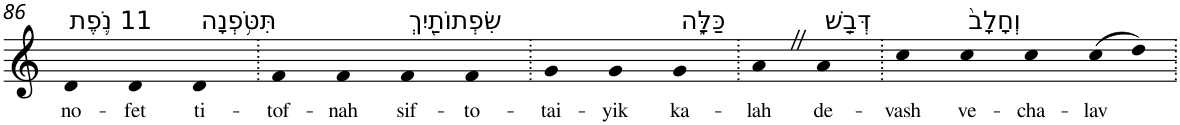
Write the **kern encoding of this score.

**kern	**text
*part1	*part1
*staff1	*staff1
*I"Piano	*
*I'Pno	*
!!LO:PB:g=z
*clefG2	*
*k[]	*
=86	=86
!LO:TX:a:t=11 נֹ֛פֶת	!
!	!LO:LY:b
4d	no-
!	!LO:LY:b
4d	-fet
!LO:TX:a:t=תִּטֹּ֥פְנָה	!
!	!LO:LY:b
4d	ti-
=87.	=87.
!	!LO:LY:b
4f	-tof-
!	!LO:LY:b
4f	-nah
!LO:TX:a:t=שִׂפְתוֹתַ֖יִךְ	!
!	!LO:LY:b
4f	sif-
!	!LO:LY:b
4f	-to-
=88.	=88.
!	!LO:LY:b
4g	-tai-
!	!LO:LY:b
4g	-yik
!LO:TX:a:t=כַּלָּ֑ה	!
!	!LO:LY:b
4g	ka-
=89.	=89.
!	!LO:LY:b
4aZ	-lah
!LO:TX:a:t=דְּבַ֤שׁ	!
!	!LO:LY:b
4a	de-
=90.	=90.
!	!LO:LY:b
4cc	-vash
!LO:TX:a:t=וְחָלָב֙	!
!	!LO:LY:b
4cc	ve-
!	!LO:LY:b
4cc	-cha-
!	!LO:LY:b
(>8cc	-lav
8dd)	.
=.	=.
*-	*-
